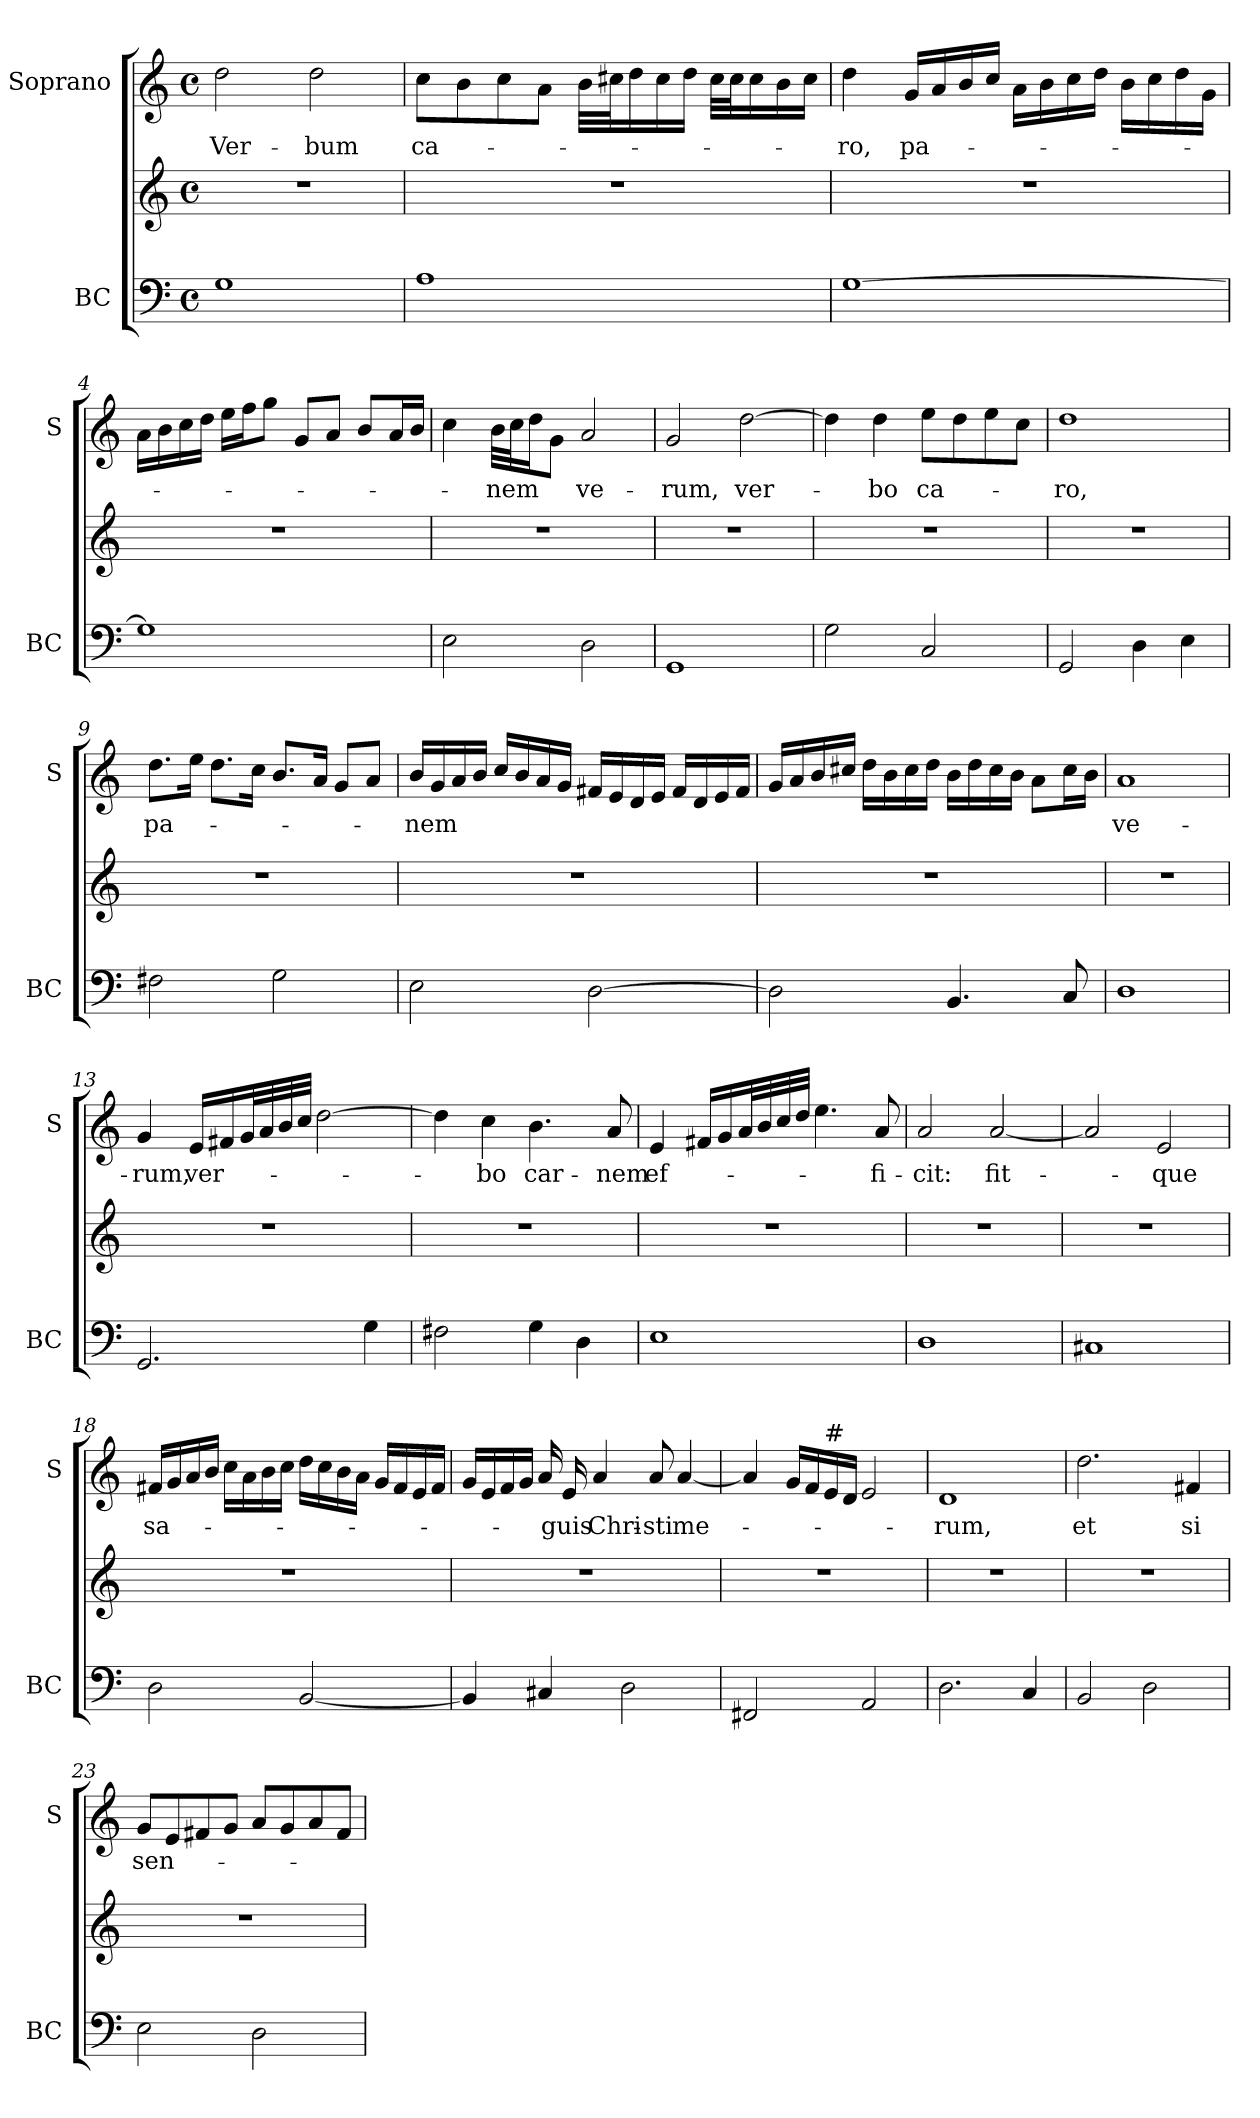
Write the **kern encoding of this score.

**kern	**kern	**kern	**text
*part2	*part2	*part1	*part1
*staff3	*staff2	*staff1	*staff1
*I"BC	*	*I"Soprano	*
*I'BC	*	*I'S	*
*clefF4	*clefG2	*clefG2	*
*k[]	*k[]	*k[]	*
*C:	*C:	*C:	*
*M4/4	*M4/4	*M4/4	*
*met(c)	*met(c)	*met(c)	*
=1	=1	=1	=1
!	!	!	!LO:LY:b
1G	1r	2dd\	Ver-
!	!	!	!LO:LY:b
.	.	2dd\	-bum
=2	=2	=2	=2
!	!	!	!LO:LY:b
1A	1r	8cc\L	ca-
.	.	8b\	.
.	.	8cc\	.
.	.	8a\J	.
.	.	32b\LLL	.
.	.	32cc#X\J	.
.	.	16dd\	.
.	.	16cc#\	.
.	.	16dd\JJ	.
.	.	32cc#\LLL	.
.	.	32cc#\J	.
.	.	16cc#\	.
.	.	16b\	.
.	.	16cc#\JJ	.
=3	=3	=3	=3
!	!	!	!LO:LY:b
[1G	1r	4dd\	-ro,
!	!	!	!LO:LY:b
.	.	16g/LL	pa-
.	.	16a/	.
.	.	16b/	.
.	.	16cc/JJ	.
.	.	16a\LL	.
.	.	16b\	.
.	.	16cc\	.
.	.	16dd\JJ	.
.	.	16b\LL	.
.	.	16cc\	.
.	.	16dd\	.
.	.	16g\JJ	.
=4	=4	=4	=4
1G]	1r	16a\LL	.
.	.	16b\	.
.	.	16cc\	.
.	.	16dd\JJ	.
.	.	16ee\LL	.
.	.	16ff\J	.
.	.	8gg\J	.
.	.	8g/L	.
.	.	8a/J	.
.	.	8b/L	.
.	.	16a/L	.
.	.	16b/JJ	.
!!LO:LB:g=z
=5	=5	=5	=5
2E\	1r	4cc\	.
!	!	!	!LO:LY:b
.	.	32b\LLL	-nem
.	.	32cc\J	.
.	.	16dd\J	.
.	.	8g\J	.
!	!	!	!LO:LY:b
2D\	.	2a/	ve-
=6	=6	=6	=6
!	!	!	!LO:LY:b
1GG	1r	2g/	-rum,
!	!	!	!LO:LY:b
.	.	[2dd\	ver-
=7	=7	=7	=7
2G\	1r	4dd\]	.
!	!	!	!LO:LY:b
.	.	4dd\	-bo
!	!	!	!LO:LY:b
2C/	.	8ee\L	ca-
.	.	8dd\	.
.	.	8ee\	.
.	.	8cc\J	.
=8	=8	=8	=8
!	!	!	!LO:LY:b
2GG/	1r	1dd	-ro,
4D\	.	.	.
4E\	.	.	.
=9	=9	=9	=9
!	!	!	!LO:LY:b
2F#X\	1r	8.dd\L	pa-
.	.	16ee\Jk	.
.	.	8.dd\L	.
.	.	16cc\Jk	.
2G\	.	8.b/L	.
.	.	16a/Jk	.
.	.	8g/L	.
.	.	8a/J	.
!!LO:LB:g=z
=10	=10	=10	=10
!	!	!	!LO:LY:b
2E\	1r	16b/LL	-nem
.	.	16g/	.
.	.	16a/	.
.	.	16b/JJ	.
.	.	16cc/LL	.
.	.	16b/	.
.	.	16a/	.
.	.	16g/JJ	.
[2D\	.	16f#X/LL	.
.	.	16e/	.
.	.	16d/	.
.	.	16e/JJ	.
.	.	16f#/LL	.
.	.	16d/	.
.	.	16e/	.
.	.	16f#/JJ	.
=11	=11	=11	=11
2D\]	1r	16g/LL	.
.	.	16a/	.
.	.	16b/	.
.	.	16cc#X/JJ	.
.	.	16dd\LL	.
.	.	16b\	.
.	.	16cc#\	.
.	.	16dd\JJ	.
4.BB/	.	16b\LL	.
.	.	16dd\	.
.	.	16cc#\	.
.	.	16b\JJ	.
.	.	8a\L	.
8C/	.	16cc#\L	.
.	.	16b\JJ	.
=12	=12	=12	=12
!	!	!	!LO:LY:b
1D	1r	1a	ve-
=13	=13	=13	=13
!	!	!	!LO:LY:b
2.GG/	1r	4g/	-rum,
!	!	!	!LO:LY:b
.	.	16e/LL	ver-
.	.	16f#X/	.
.	.	32g/L	.
.	.	32a/	.
.	.	32b/	.
.	.	32cc/JJJ	.
.	.	[2dd\	.
4G\	.	.	.
!!LO:PB:g=z
=14	=14	=14	=14
2F#X\	1r	4dd\]	.
!	!	!	!LO:LY:b
.	.	4cc\	-bo
!	!	!	!LO:LY:b
4G\	.	4.b\	car-
4D\	.	.	.
!	!	!	!LO:LY:b
.	.	8a/	-nem
=15	=15	=15	=15
!	!	!	!LO:LY:b
1E	1r	4e/	ef-
.	.	16f#X/LL	.
.	.	16g/	.
.	.	32a/L	.
.	.	32b/	.
.	.	32cc/	.
.	.	32dd/JJJ	.
.	.	4.ee\	.
!	!	!	!LO:LY:b
.	.	8a/	-fi-
=16	=16	=16	=16
!	!	!	!LO:LY:b
1D	1r	2a/	-cit:
!	!	!	!LO:LY:b
.	.	[2a/	fit-
=17	=17	=17	=17
1C#X	1r	2a/]	.
!	!	!	!LO:LY:b
.	.	2e/	-que
=18	=18	=18	=18
!	!	!	!LO:LY:b
2D\	1r	16f#X/LL	sa-
.	.	16g/	.
.	.	16a/	.
.	.	16b/JJ	.
.	.	16cc\LL	.
.	.	16a\	.
.	.	16b\	.
.	.	16cc\JJ	.
[2BB/	.	16dd\LL	.
.	.	16cc\	.
.	.	16b\	.
.	.	16a\JJ	.
.	.	16g/LL	.
.	.	16f#/	.
.	.	16e/	.
.	.	16f#/JJ	.
!!LO:LB:g=z
=19	=19	=19	=19
4BB/]	1r	16g/LL	.
.	.	16e/	.
.	.	16f/	.
.	.	16g/JJ	.
4C#X/	.	16a/	.
!	!	!	!LO:LY:b
.	.	16e/	-guis
!	!	!	!LO:LY:b
.	.	4a/	Chri-
2D\	.	.	.
!	!	!	!LO:LY:b
.	.	8a/	-sti
!	!	!	!LO:LY:b
.	.	[4a/	me-
=20	=20	=20	=20
2FF#X/	1r	4a/]	.
.	.	16g/LL	.
.	.	16f/	.
!	!	!LO:TX:a:t=#	!
.	.	16e/	.
.	.	16d/JJ	.
2AA/	.	2e/	.
=21	=21	=21	=21
!	!	!	!LO:LY:b
2.D\	1r	1d	-rum,
4C/	.	.	.
=22	=22	=22	=22
!	!	!	!LO:LY:b
2BB/	1r	2.dd\	et
2D\	.	.	.
!	!	!	!LO:LY:b
.	.	4f#X/	si
=23	=23	=23	=23
!	!	!	!LO:LY:b
2E\	1r	8g/L	sen-
.	.	8e/	.
.	.	8f#X/	.
.	.	8g/J	.
2D\	.	8a/L	.
.	.	8g/	.
.	.	8a/	.
.	.	8f#/J	.
=	=	=	=
*-	*-	*-	*-
